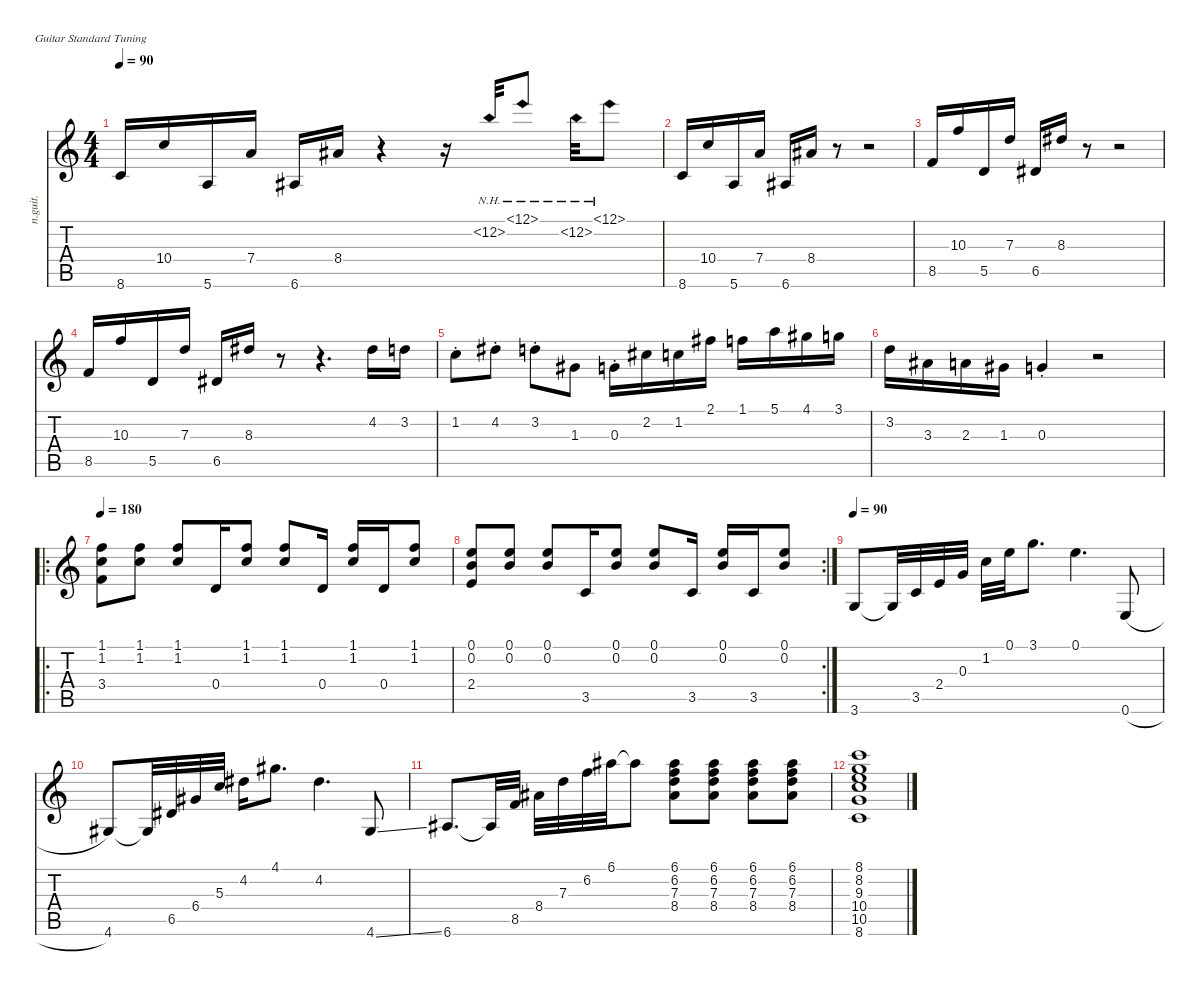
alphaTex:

\defaultSystemsLayout 4
\hideDynamics
\bracketExtendMode nobrackets
\otherSystemsTrackNameOrientation horizontal
\track ("Untitled" "n.guit.") {instrument acousticguitarnylon}
\staff {score tabs}
\tuning (E4 B3 G3 D3 A2 E2)
\ts (4 4)
\tempo 90
\clef g2
\ks c
8.6.16{dy f beam Up} 10.4.16{beam Up} 5.6.16{beam Up} 7.4.16{beam Up} 6.6{acc #}.16{beam Up} 8.4{acc #}.16{beam Up} r.4{beam Up} r.16{beam Up} 12.2{nh}.32{beam Down} 12.1{nh}.8{beam Down} 12.2{nh}.32{beam Down} 12.1{nh}.8{beam Down} |
8.6.16{beam Up} 10.4.16{beam Up} 5.6.16{beam Up} 7.4.16{beam Up} 6.6{acc #}.16{beam Up} 8.4{acc #}.16{beam Up} r.8{beam Up} r.2{beam Up} |
8.5.16{beam Up} 10.3.16{beam Up} 5.5.16{beam Up} 7.3.16{beam Up} 6.5{acc #}.16{beam Up} 8.3{acc #}.16{beam Up} r.8{beam Up} r.2{beam Up} |
8.5.16{beam Up} 10.3.16{beam Up} 5.5.16{beam Up} 7.3.16{beam Up} 6.5{acc #}.16{beam Up} 8.3{acc #}.16{beam Up} r.8{beam Up} r.4{d beam Up} 4.2{acc #}.16{beam Down} 3.2.16{beam Down} |
1.2{st}.8{beam Down} 4.2{st acc #}.8{beam Down} 3.2{st}.8{beam Down} 1.3{acc #}.8{beam Down} 0.3{st}.16{beam Down} 2.2{acc #}.16{beam Down} 1.2.16{beam Down} 2.1{acc #}.16{beam Down} 1.1.16{beam Down} 5.1.16{beam Down} 4.1{acc #}.16{beam Down} 3.1.16{beam Down} |
3.2.16{beam Down} 3.3{acc #}.16{beam Down} 2.3.16{beam Down} 1.3{acc #}.16{beam Down} 0.3{st}.4{beam Up} r.2{beam Up} |
\ro
\tempo 180
(1.1 1.2 3.4).8{beam Down} (1.1 1.2).8{beam Down} (1.1 1.2).8{beam Up} 0.4.16{beam Up} (1.1 1.2).8{beam Up} (1.1 1.2).8{beam Up} 0.4.16{beam Up} (1.1 1.2).16{beam Up} 0.4.16{beam Up} (1.1 1.2).8{beam Up} |
\rc 2
(0.1 0.2 2.4).8{beam Up} (0.1 0.2).8{beam Up} (0.1 0.2).8{beam Up} 3.5.16{beam Up} (0.1 0.2).8{beam Up} (0.1 0.2).8{beam Up} 3.5.16{beam Up} (0.1 0.2).16{beam Up} 3.5.16{beam Up} (0.1 0.2).8{beam Up} |
\tempo 90
3.6.8{beam Up} 3.6{t}.32{beam Up} 3.5.32{beam Up} 2.4.32{beam Up} 0.3.32{beam Up} 1.2.32{beam Down} 0.1.32{beam Down} 3.1.8{d beam Down} 0.1.4{d beam Down} 0.6{h}.8{beam Up} |
4.6{acc #}.8{beam Up} 4.6{t acc #}.32{beam Up} 6.5{acc #}.32{beam Up} 6.4{acc #}.32{beam Up} 5.3.32{beam Up} 4.2{acc #}.16{beam Down} 4.1{acc #}.8{d beam Down} 4.2{acc #}.4{d beam Down} 4.6{ss acc #}.8{beam Up} |
6.6{acc #}.8{d beam Up} 6.6{t acc #}.32{beam Up} 8.5.32{beam Up} 8.4{acc #}.32{beam Down} 7.3.32{beam Down} 6.2.32{beam Down} 6.1{acc #}.32{beam Down} 6.1{t acc #}.8{beam Down} (6.1{acc #} 6.2 7.3 8.4{acc #}).8{beam Down} (6.1{acc #} 6.2 7.3 8.4{acc #}).8{beam Down} (6.1{acc #} 6.2 7.3 8.4{acc #}).8{beam Down} (6.1{acc #} 6.2 7.3 8.4{acc #}).8{beam Down} |
(8.1 8.2 9.3 10.4 10.5 8.6).1{beam Down}
